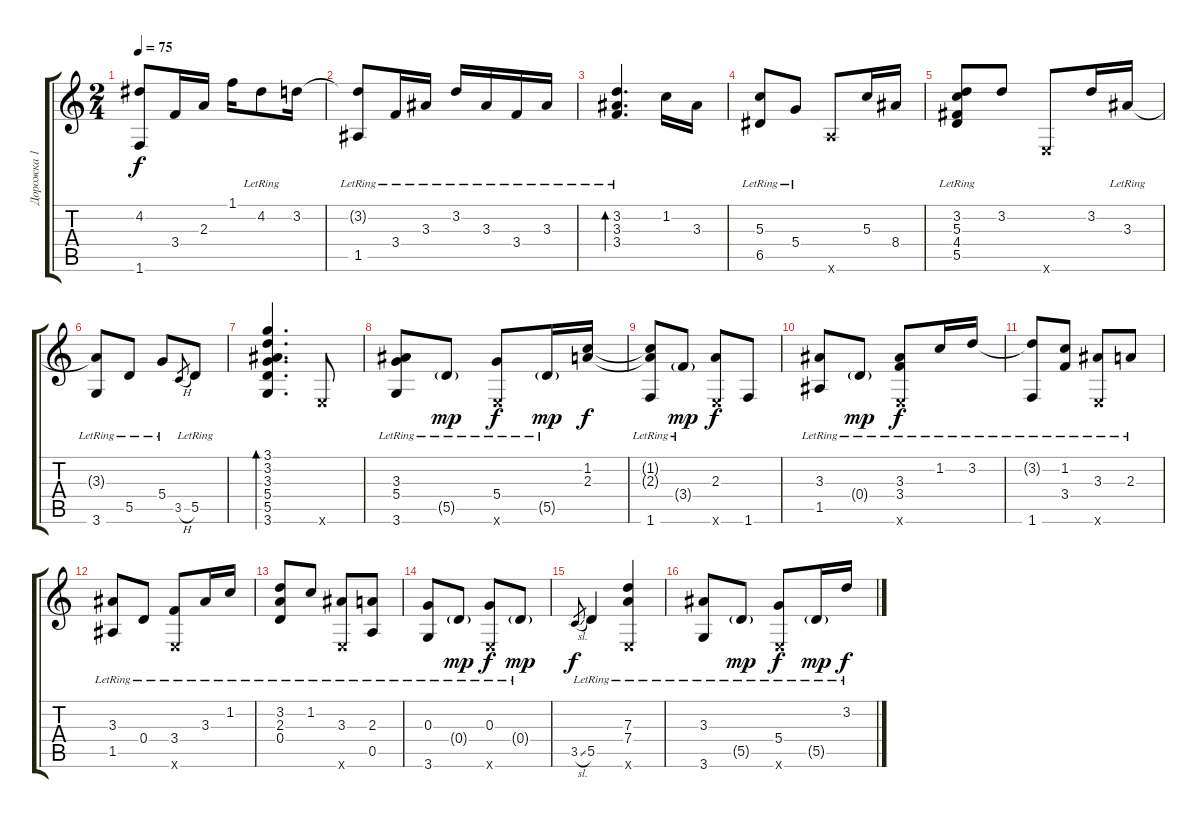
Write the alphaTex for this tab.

\track ("Дорожка 1" "Дорожка 1") {instrument acousticguitarsteel}
\staff {score tabs}
\tuning (E4 B3 G3 D3 A2 E2) {hide}
\ts (2 4)
\tempo 75
\clef g2
\ks c
(4.2{t} 1.6).8{dy f} 3.4.16 2.3.16 1.1.16 4.2{lr}.8 3.2.16 |
(3.2{t} 1.5{lr}).8 3.4{lr}.16 3.3{lr}.16 3.2{lr}.16 3.3{lr}.16 3.4{lr}.16 3.3{lr}.16 |
(3.2{lr} 3.3{lr} 3.4{lr}).4{d bd 240} 1.2.16 3.3.16 |
(5.3{lr} 6.5{lr}).8 5.4{lr}.8 5.6{x}.8 5.3.16 8.4.16 |
(3.2{lr} 5.3{lr} 4.4{lr} 5.5{lr}).8 3.2.8 0.6{x}.8 3.2.16 3.3{lr}.16 |
(3.3{t} 3.6{lr}).8 5.5{lr}.8 5.4{lr}.8 3.5{h}.8{gr} 5.5{lr}.8 |
(3.1 3.2 3.3 5.4 5.5 3.6).4{d bd 60} 0.6{x}.8 |
(3.3{lr} 5.4 3.6{lr}).8 5.5{g lr}.8{dy mp} (5.4{lr} 0.6{x}).8{dy f} 5.5{g lr}.16{dy mp} (1.2 2.3).16{dy f} |
(1.2{t} 2.3{t} 1.6{lr}).8 3.4{g lr}.8{dy mp} (2.3 0.6{x}).8{dy f} 1.6.8 |
(3.3{lr} 1.5{lr}).8 0.4{g lr}.8{dy mp} (3.3{lr} 3.4{lr} 0.6{x}).8{dy f} 1.2{lr}.16 3.2{lr}.16 |
(3.2{t} 1.6{lr}).8 (1.2{lr} 3.4{lr}).8 (3.3{lr} 0.6{x}).8 2.3{lr}.8 |
(3.3{lr} 1.5{lr}).8 0.4{lr}.8 (3.4{lr} 0.6{x}).8 3.3{lr}.16 1.2{lr}.16 |
(3.2{lr} 2.3 0.4{lr}).8 1.2{lr}.8 (3.3{lr} 0.6{x}).8 (2.3{lr} 0.5).8 |
(0.3{lr} 3.6{lr}).8 0.4{g lr}.8{dy mp} (0.3{lr} 0.6{x}).8{dy f} 0.4{g lr}.8{dy mp} |
3.5{sl}.8{gr dy f} 5.5{lr}.4 (7.3{lr} 7.4{lr} 0.6{x}).4 |
(3.3{lr} 3.6{lr}).8 5.5{g lr}.8{dy mp} (5.4{lr} 0.6{x}).8{dy f} 5.5{g lr}.16{dy mp} 3.2{lr}.16{dy f}
